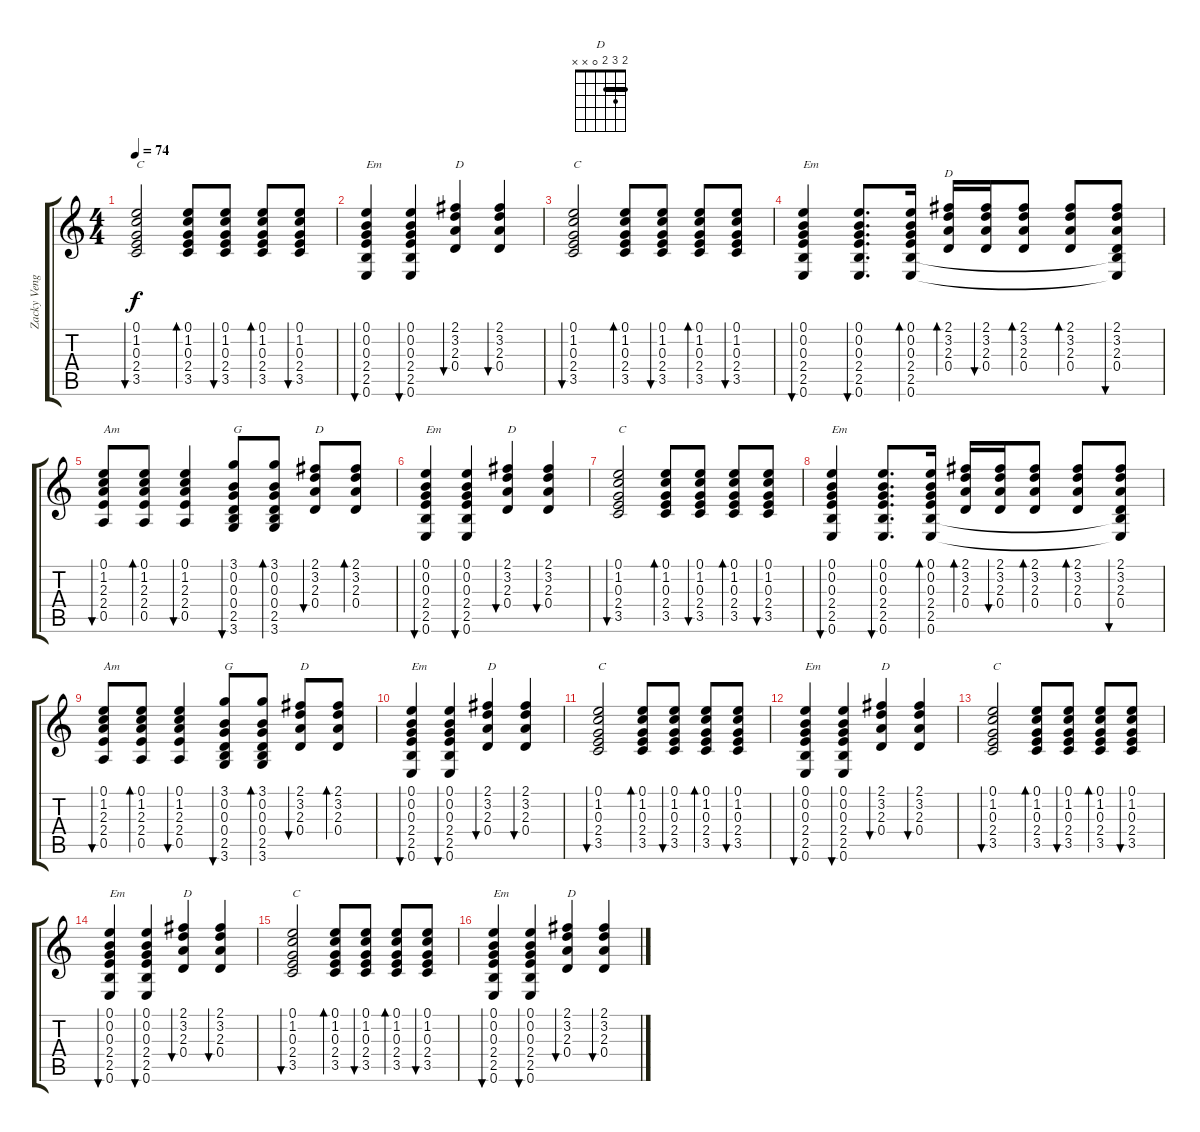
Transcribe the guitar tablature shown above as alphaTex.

\track ("Zacky Vengeance" "Zacky Veng") {instrument acousticguitarsteel}
\staff {score tabs}
\tuning (E4 B3 G3 D3 A2 E2) {hide}
\chord ("D" 2 3 2 0 x x) {barre 2}
\ts (4 4)
\tempo 74
\clef g2
\ks c
(0.1 1.2 0.3 2.4 3.5).2{bu 60 txt "C" dy f} (0.1 1.2 0.3 2.4 3.5).8{bd 60} (0.1 1.2 0.3 2.4 3.5).8{bu 60} (0.1 1.2 0.3 2.4 3.5).8{bd 60} (0.1 1.2 0.3 2.4 3.5).8{bu 60} |
(0.1 0.2 0.3 2.4 2.5 0.6).4{bu 60 txt "Em"} (0.1 0.2 0.3 2.4 2.5 0.6).4{bu 60} (2.1 3.2 2.3 0.4).4{bu 60 txt "D"} (2.1 3.2 2.3 0.4).4{bu 60} |
(0.1 1.2 0.3 2.4 3.5).2{bu 60 txt "C"} (0.1 1.2 0.3 2.4 3.5).8{bd 60} (0.1 1.2 0.3 2.4 3.5).8{bu 60} (0.1 1.2 0.3 2.4 3.5).8{bd 60} (0.1 1.2 0.3 2.4 3.5).8{bu 60} |
(0.1 0.2 0.3 2.4 2.5 0.6).4{bu 60 txt "Em"} (0.1 0.2 0.3 2.4 2.5 0.6).8{d bu 60} (0.1 0.2 0.3 2.4 2.5 0.6).16{bd 60} (2.1 3.2 2.3 0.4).16{bd 60 ch "D"} (2.1 3.2 2.3 0.4).16{bu 60} (2.1 3.2 2.3 0.4).8{bd 60} (2.1 3.2 2.3 0.4).8{bd 60} (2.1 3.2 2.3 0.4 2.5{t} 0.6{t}).8{bu 60} |
(0.1 1.2 2.3 2.4 0.5).8{bu 60 txt "Am"} (0.1 1.2 2.3 2.4 0.5).8{bd 60} (0.1 1.2 2.3 2.4 0.5).4{bu 60} (3.1 0.2 0.3 0.4 2.5 3.6).8{bu 60 txt "G"} (3.1 0.2 0.3 0.4 2.5 3.6).8{bd 60} (2.1 3.2 2.3 0.4).8{bu 60 txt "D"} (2.1 3.2 2.3 0.4).8{bd 60} |
(0.1 0.2 0.3 2.4 2.5 0.6).4{bu 60 txt "Em"} (0.1 0.2 0.3 2.4 2.5 0.6).4{bu 60} (2.1 3.2 2.3 0.4).4{bu 60 txt "D"} (2.1 3.2 2.3 0.4).4{bu 60} |
(0.1 1.2 0.3 2.4 3.5).2{bu 60 txt "C"} (0.1 1.2 0.3 2.4 3.5).8{bd 60} (0.1 1.2 0.3 2.4 3.5).8{bu 60} (0.1 1.2 0.3 2.4 3.5).8{bd 60} (0.1 1.2 0.3 2.4 3.5).8{bu 60} |
(0.1 0.2 0.3 2.4 2.5 0.6).4{bu 60 txt "Em"} (0.1 0.2 0.3 2.4 2.5 0.6).8{d bu 60} (0.1 0.2 0.3 2.4 2.5 0.6).16{bd 60} (2.1 3.2 2.3 0.4).16{bd 60} (2.1 3.2 2.3 0.4).16{bu 60} (2.1 3.2 2.3 0.4).8{bd 60} (2.1 3.2 2.3 0.4).8{bd 60} (2.1 3.2 2.3 0.4 2.5{t} 0.6{t}).8{bu 60} |
(0.1 1.2 2.3 2.4 0.5).8{bu 60 txt "Am"} (0.1 1.2 2.3 2.4 0.5).8{bd 60} (0.1 1.2 2.3 2.4 0.5).4{bu 60} (3.1 0.2 0.3 0.4 2.5 3.6).8{bu 60 txt "G"} (3.1 0.2 0.3 0.4 2.5 3.6).8{bd 60} (2.1 3.2 2.3 0.4).8{bu 60 txt "D"} (2.1 3.2 2.3 0.4).8{bd 60} |
(0.1 0.2 0.3 2.4 2.5 0.6).4{bu 60 txt "Em"} (0.1 0.2 0.3 2.4 2.5 0.6).4{bu 60} (2.1 3.2 2.3 0.4).4{bu 60 txt "D"} (2.1 3.2 2.3 0.4).4{bu 60} |
(0.1 1.2 0.3 2.4 3.5).2{bu 60 txt "C"} (0.1 1.2 0.3 2.4 3.5).8{bd 60} (0.1 1.2 0.3 2.4 3.5).8{bu 60} (0.1 1.2 0.3 2.4 3.5).8{bd 60} (0.1 1.2 0.3 2.4 3.5).8{bu 60} |
(0.1 0.2 0.3 2.4 2.5 0.6).4{bu 60 txt "Em"} (0.1 0.2 0.3 2.4 2.5 0.6).4{bu 60} (2.1 3.2 2.3 0.4).4{bu 60 txt "D"} (2.1 3.2 2.3 0.4).4{bu 60} |
(0.1 1.2 0.3 2.4 3.5).2{bu 60 txt "C"} (0.1 1.2 0.3 2.4 3.5).8{bd 60} (0.1 1.2 0.3 2.4 3.5).8{bu 60} (0.1 1.2 0.3 2.4 3.5).8{bd 60} (0.1 1.2 0.3 2.4 3.5).8{bu 60} |
(0.1 0.2 0.3 2.4 2.5 0.6).4{bu 60 txt "Em"} (0.1 0.2 0.3 2.4 2.5 0.6).4{bu 60} (2.1 3.2 2.3 0.4).4{bu 60 txt "D"} (2.1 3.2 2.3 0.4).4{bu 60} |
(0.1 1.2 0.3 2.4 3.5).2{bu 60 txt "C"} (0.1 1.2 0.3 2.4 3.5).8{bd 60} (0.1 1.2 0.3 2.4 3.5).8{bu 60} (0.1 1.2 0.3 2.4 3.5).8{bd 60} (0.1 1.2 0.3 2.4 3.5).8{bu 60} |
(0.1 0.2 0.3 2.4 2.5 0.6).4{bu 60 txt "Em"} (0.1 0.2 0.3 2.4 2.5 0.6).4{bu 60} (2.1 3.2 2.3 0.4).4{bu 60 txt "D"} (2.1 3.2 2.3 0.4).4{bu 60}
